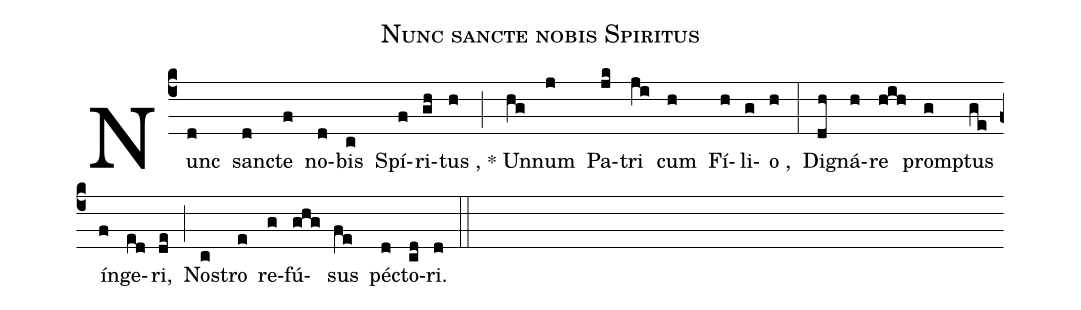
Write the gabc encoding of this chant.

name:Nunc sancte nobis Spiritus;
office-part:Hymnus;
%%
name: Nunc sancte nobis Spiritus;
office-part: Unknown;
occasion: Dominica II Adventus;
date: March 2025;
transcriber: Robert J. Moore;
transcription-date: March 2025;
style: modern;
annotation: j. T.;
%%

(c4) Nunc(d) sanc(d)te(f) no(d)bis(c) Spí(f)ri(gh)tus(h), *(;) Un(hg)num(j) Pa(jk)tri(ji) cum(h) Fí(h)li(g)o(h), (:) Dig(dh)ná(h)re(hih) promp(g)tus(ge) ín(f)ge(ed)ri,(de) (;) Nos(c)tro(e) re(g)fú(ghg)sus(fe) péc(d)to(cd)ri.(d) (::)
